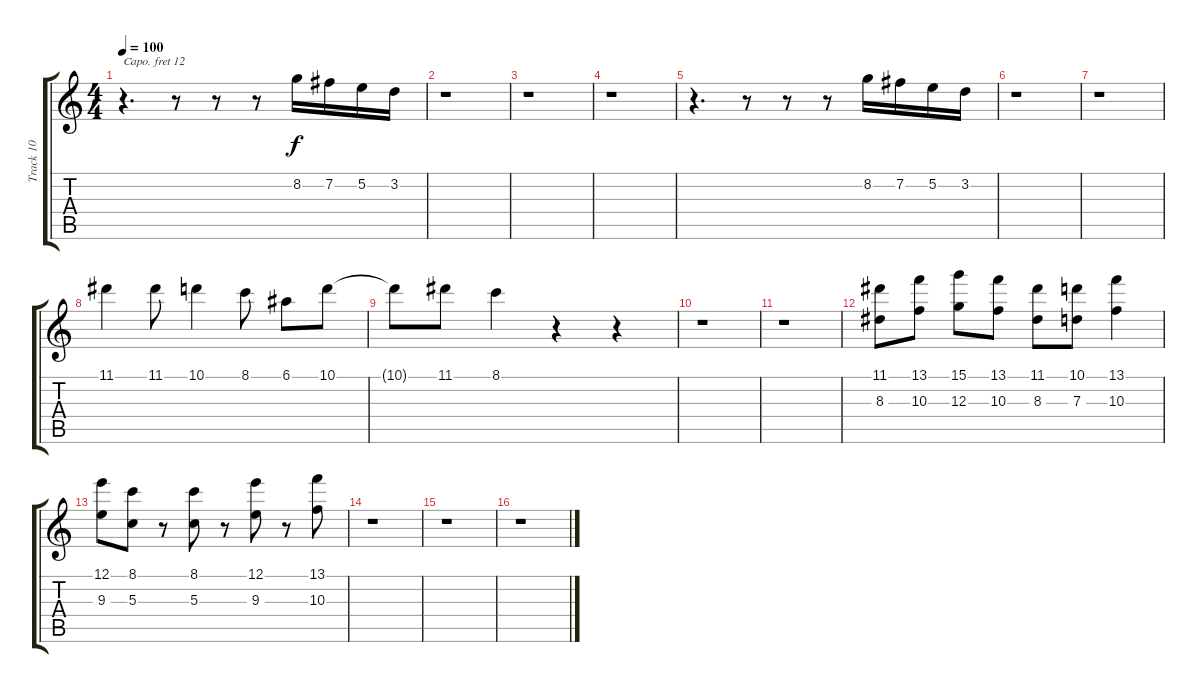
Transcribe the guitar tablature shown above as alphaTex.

\track ("Track 10" "Track 10") {instrument tremolostrings}
\staff {score tabs}
\capo 12
\tuning (E4 B3 G3 D3 A2 E2) {hide}
\ts (4 4)
\tempo 100
\clef g2
\ks c
r.4{d dy f} r.8 r.8 r.8 8.2.16 7.2.16 5.2.16 3.2.16 |
r.1 |
r.1 |
r.1 |
r.4{d} r.8 r.8 r.8 8.2.16 7.2.16 5.2.16 3.2.16 |
r.1 |
r.1 |
11.1.4 11.1.8 10.1.4 8.1.8 6.1.8 10.1.8 |
10.1{t}.8 11.1.8 8.1.4 r.4 r.4 |
r.1 |
r.1 |
(11.1 8.3).8 (13.1 10.3).8 (15.1 12.3).8 (13.1 10.3).8 (11.1 8.3).8 (10.1 7.3).8 (13.1 10.3).4 |
(12.1 9.3).8 (8.1 5.3).8 r.8 (8.1 5.3).8 r.8 (12.1 9.3).8 r.8 (13.1 10.3).8 |
r.1 |
r.1 |
r.1
